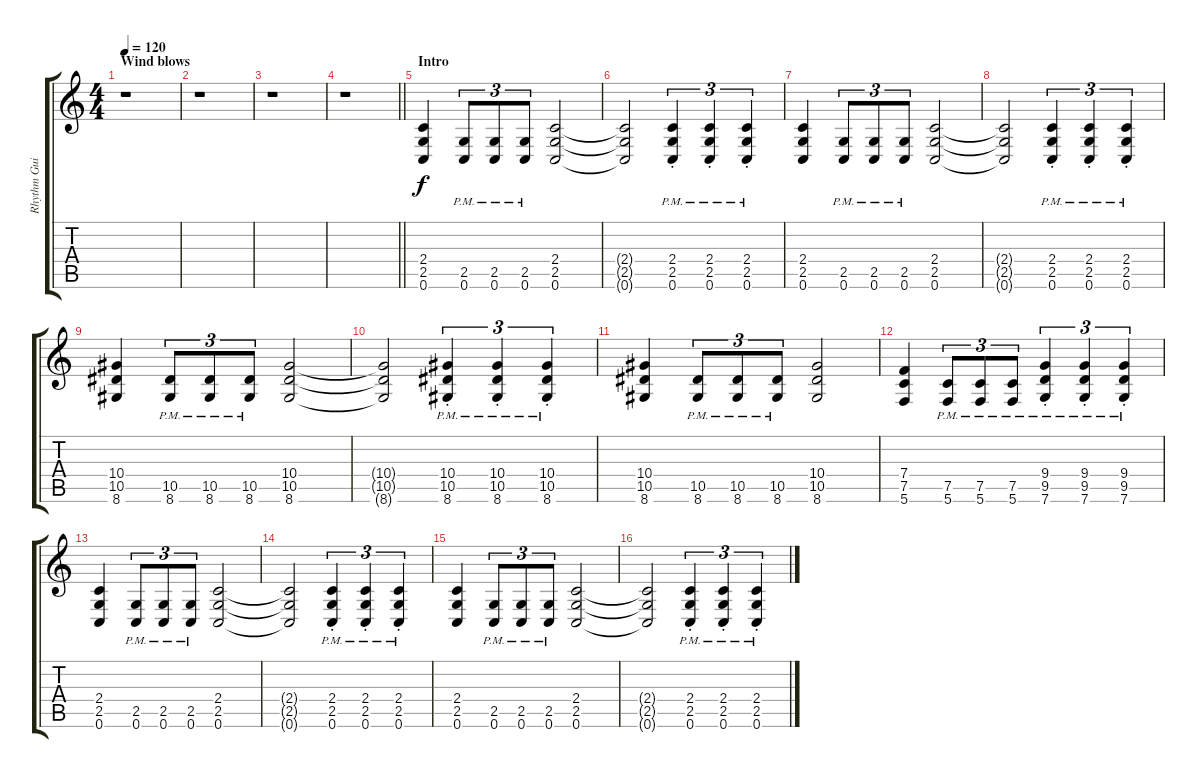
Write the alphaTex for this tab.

\track ("Rhythm Guitar" "Rhythm Gui") {instrument overdrivenguitar}
\staff {score tabs}
\tuning (C4 G3 Eb3 Bb2 F2 C2) {hide}
\ts (4 4)
\section ("" "Wind blows")
\tempo 120
\clef g2
\ks c
r.1{dy f instrument overdrivenguitar} |
r.1 |
r.1 |
\barLineRight lightlight
r.1 |
\section ("" "Intro")
(2.4 2.5 0.6).4 (2.5{pm} 0.6).8{tu (3 2)} (2.5{pm} 0.6).8{tu (3 2)} (2.5{pm} 0.6).8{tu (3 2)} (2.4 2.5 0.6).2 |
(2.4{t} 2.5{t} 0.6{t}).2 (2.4{pm st} 2.5{pm st} 0.6).4{tu (3 2)} (2.4{pm st} 2.5{pm st} 0.6).4{tu (3 2)} (2.4{pm st} 2.5{pm st} 0.6).4{tu (3 2)} |
(2.4 2.5 0.6).4 (2.5{pm} 0.6).8{tu (3 2)} (2.5{pm} 0.6).8{tu (3 2)} (2.5{pm} 0.6).8{tu (3 2)} (2.4 2.5 0.6).2 |
(2.4{t} 2.5{t} 0.6{t}).2 (2.4{pm st} 2.5{pm st} 0.6).4{tu (3 2)} (2.4{pm st} 2.5{pm st} 0.6).4{tu (3 2)} (2.4{pm st} 2.5{pm st} 0.6).4{tu (3 2)} |
(10.4 10.5 8.6).4 (10.5{pm} 8.6).8{tu (3 2)} (10.5{pm} 8.6).8{tu (3 2)} (10.5{pm} 8.6).8{tu (3 2)} (10.4 10.5 8.6).2 |
(10.4{t} 10.5{t} 8.6{t}).2 (10.4{pm st} 10.5{pm} 8.6{pm}).4{tu (3 2)} (10.4{pm st} 10.5{pm st} 8.6{pm}).4{tu (3 2)} (10.4{pm st} 10.5{pm st} 8.6{pm}).4{tu (3 2)} |
(10.4 10.5 8.6).4 (10.5{pm} 8.6).8{tu (3 2)} (10.5{pm} 8.6).8{tu (3 2)} (10.5{pm} 8.6).8{tu (3 2)} (10.4 10.5 8.6).2 |
(7.4 7.5 5.6).4 (7.5{pm} 5.6{pm}).8{tu (3 2)} (7.5{pm} 5.6{pm}).8{tu (3 2)} (7.5{pm} 5.6{pm}).8{tu (3 2)} (9.4{pm st} 9.5{pm st} 7.6{pm}).4{tu (3 2)} (9.4{pm st} 9.5{pm st} 7.6{pm}).4{tu (3 2)} (9.4{pm st} 9.5{pm st} 7.6{pm}).4{tu (3 2)} |
(2.4 2.5 0.6).4 (2.5{pm} 0.6).8{tu (3 2)} (2.5{pm} 0.6).8{tu (3 2)} (2.5{pm} 0.6).8{tu (3 2)} (2.4 2.5 0.6).2 |
(2.4{t} 2.5{t} 0.6{t}).2 (2.4{pm st} 2.5{pm st} 0.6).4{tu (3 2)} (2.4{pm st} 2.5{pm st} 0.6).4{tu (3 2)} (2.4{pm st} 2.5{pm st} 0.6).4{tu (3 2)} |
(2.4 2.5 0.6).4 (2.5{pm} 0.6).8{tu (3 2)} (2.5{pm} 0.6).8{tu (3 2)} (2.5{pm} 0.6).8{tu (3 2)} (2.4 2.5 0.6).2 |
(2.4{t} 2.5{t} 0.6{t}).2 (2.4{pm st} 2.5{pm st} 0.6).4{tu (3 2)} (2.4{pm st} 2.5{pm st} 0.6).4{tu (3 2)} (2.4{pm st} 2.5{pm st} 0.6).4{tu (3 2)}
